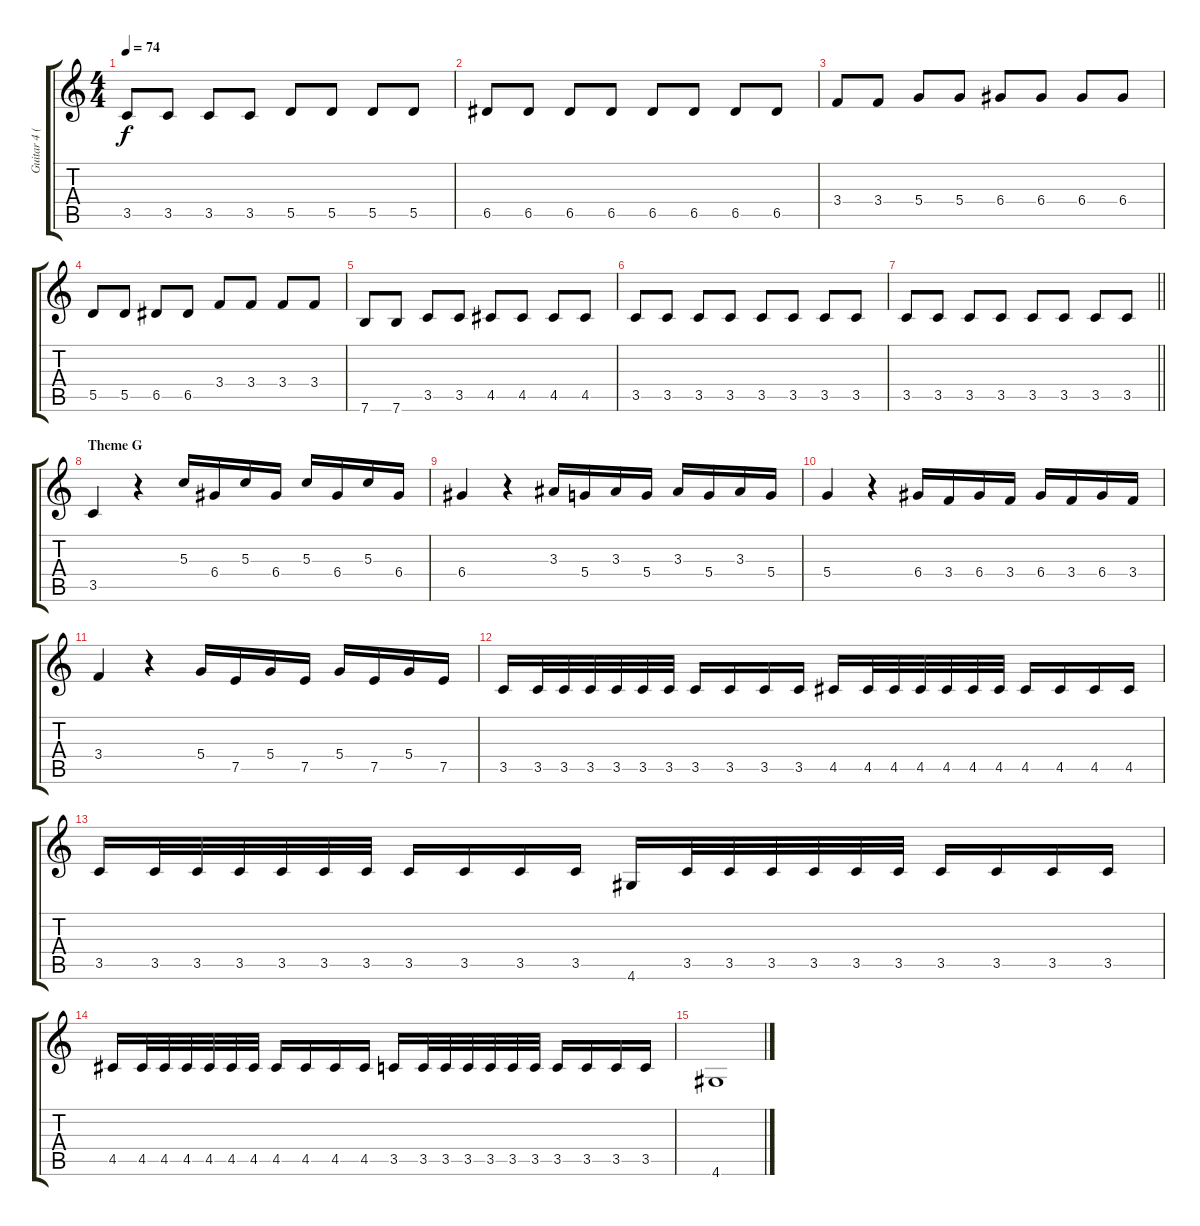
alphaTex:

\track ("Guitar 4 (Bass)" "Guitar 4 (") {instrument overdrivenguitar}
\staff {score tabs}
\tuning (E4 B3 G3 D3 A2 E2) {hide}
\ts (4 4)
\tempo 74
\clef g2
\ks c
3.5.8{dy f} 3.5.8 3.5.8 3.5.8 5.5.8 5.5.8 5.5.8 5.5.8 |
6.5.8 6.5.8 6.5.8 6.5.8 6.5.8 6.5.8 6.5.8 6.5.8 |
3.4.8 3.4.8 5.4.8 5.4.8 6.4.8 6.4.8 6.4.8 6.4.8 |
5.5.8 5.5.8 6.5.8 6.5.8 3.4.8 3.4.8 3.4.8 3.4.8 |
7.6.8 7.6.8 3.5.8 3.5.8 4.5.8 4.5.8 4.5.8 4.5.8 |
3.5.8 3.5.8 3.5.8 3.5.8 3.5.8 3.5.8 3.5.8 3.5.8 |
\barLineRight lightlight
3.5.8 3.5.8 3.5.8 3.5.8 3.5.8 3.5.8 3.5.8 3.5.8 |
\section ("" "Theme G")
3.5.4 r.4 5.3.16 6.4.16 5.3.16 6.4.16 5.3.16 6.4.16 5.3.16 6.4.16 |
6.4.4 r.4 3.3.16 5.4.16 3.3.16 5.4.16 3.3.16 5.4.16 3.3.16 5.4.16 |
5.4.4 r.4 6.4.16 3.4.16 6.4.16 3.4.16 6.4.16 3.4.16 6.4.16 3.4.16 |
3.4.4 r.4 5.4.16 7.5.16 5.4.16 7.5.16 5.4.16 7.5.16 5.4.16 7.5.16 |
3.5.16 3.5.32 3.5.32 3.5.32 3.5.32 3.5.32 3.5.32 3.5.16 3.5.16 3.5.16 3.5.16 4.5.16 4.5.32 4.5.32 4.5.32 4.5.32 4.5.32 4.5.32 4.5.16 4.5.16 4.5.16 4.5.16 |
3.5.16 3.5.32 3.5.32 3.5.32 3.5.32 3.5.32 3.5.32 3.5.16 3.5.16 3.5.16 3.5.16 4.6.16 3.5.32 3.5.32 3.5.32 3.5.32 3.5.32 3.5.32 3.5.16 3.5.16 3.5.16 3.5.16 |
4.5.16 4.5.32 4.5.32 4.5.32 4.5.32 4.5.32 4.5.32 4.5.16 4.5.16 4.5.16 4.5.16 3.5.16 3.5.32 3.5.32 3.5.32 3.5.32 3.5.32 3.5.32 3.5.16 3.5.16 3.5.16 3.5.16 |
4.6.1
